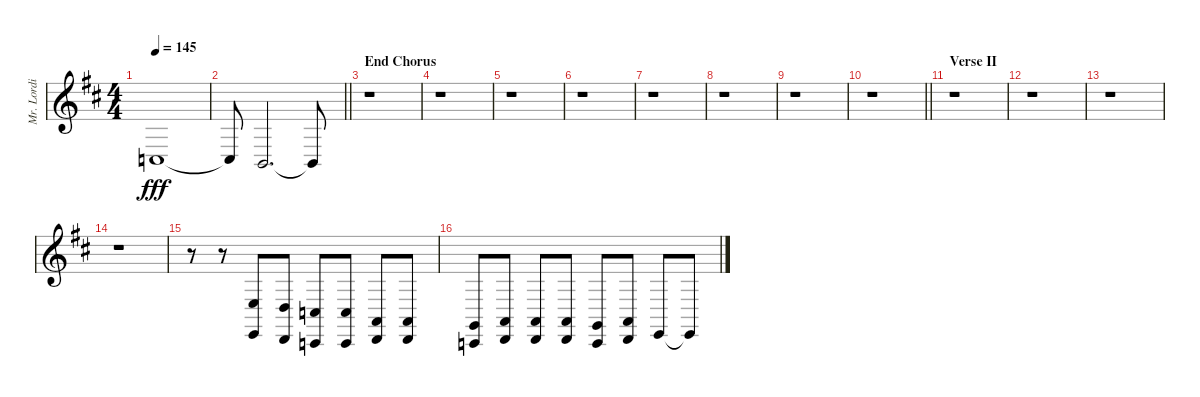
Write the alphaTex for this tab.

\track ("Mr. Lordi [Vocals #2]" "Mr. Lordi ") {instrument lead2sawtooth}
\staff {score}
\tuning (D4 A3 F3 C3 G2 C2) {hide}
\ts (4 4)
\tempo 145
\clef g2
\ks d
0.4.1{dy fff} |
\barLineRight lightlight
0.4{t}.8 4.5.2{d} 4.5{t}.8 |
\section ("" "End Chorus")
r.1 |
r.1 |
r.1 |
r.1 |
r.1 |
r.1 |
r.1 |
\barLineRight lightlight
r.1 |
\section ("" "Verse II")
r.1 |
r.1 |
r.1 |
r.1 |
r.8 r.8 (4.4 4.6).8 (2.4 2.6).8 (0.4 0.6).8 (0.4 0.6).8 (2.5 2.6).8 (2.5 2.6).8 |
(0.5 0.6).8 (2.5 2.6).8 (2.5 2.6).8 (2.5 2.6).8 (0.5 0.6).8 (2.5 2.6).8 4.6.8 4.6{t}.8
